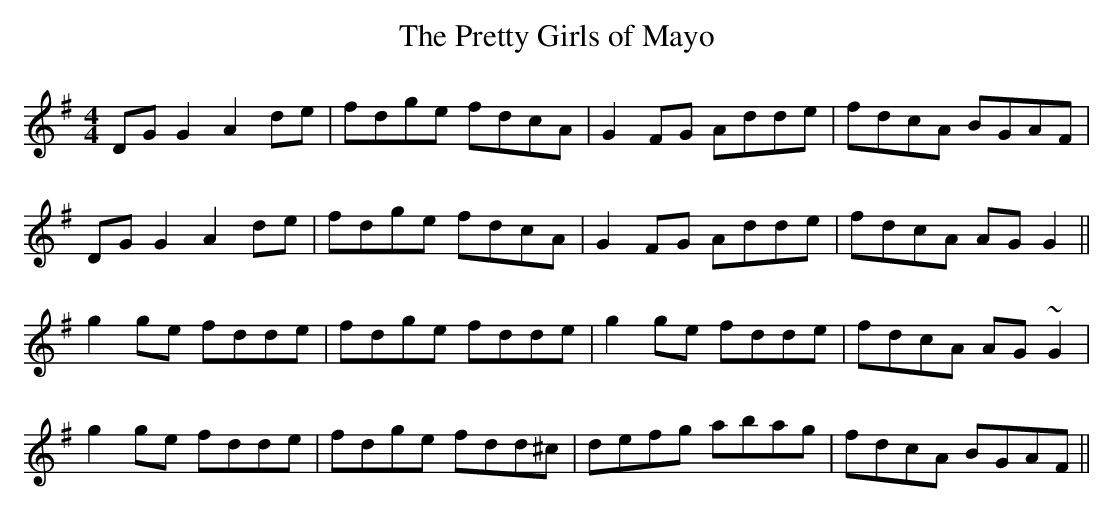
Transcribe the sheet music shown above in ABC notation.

X:1
T:Pretty Girls of Mayo, The
M:4/4
L:1/8
K:G
DG G2 A2 de|fdge fdcA|G2 FG Adde|fdcA BGAF|
DG G2 A2 de|fdge fdcA|G2 FG Adde|fdcA AG G2||
g2ge fdde|fdge fdde|g2 ge fdde|fdcA AG~G2|
g2ge fdde|fdge fdd^c|defg abag|fdcA BGAF||
